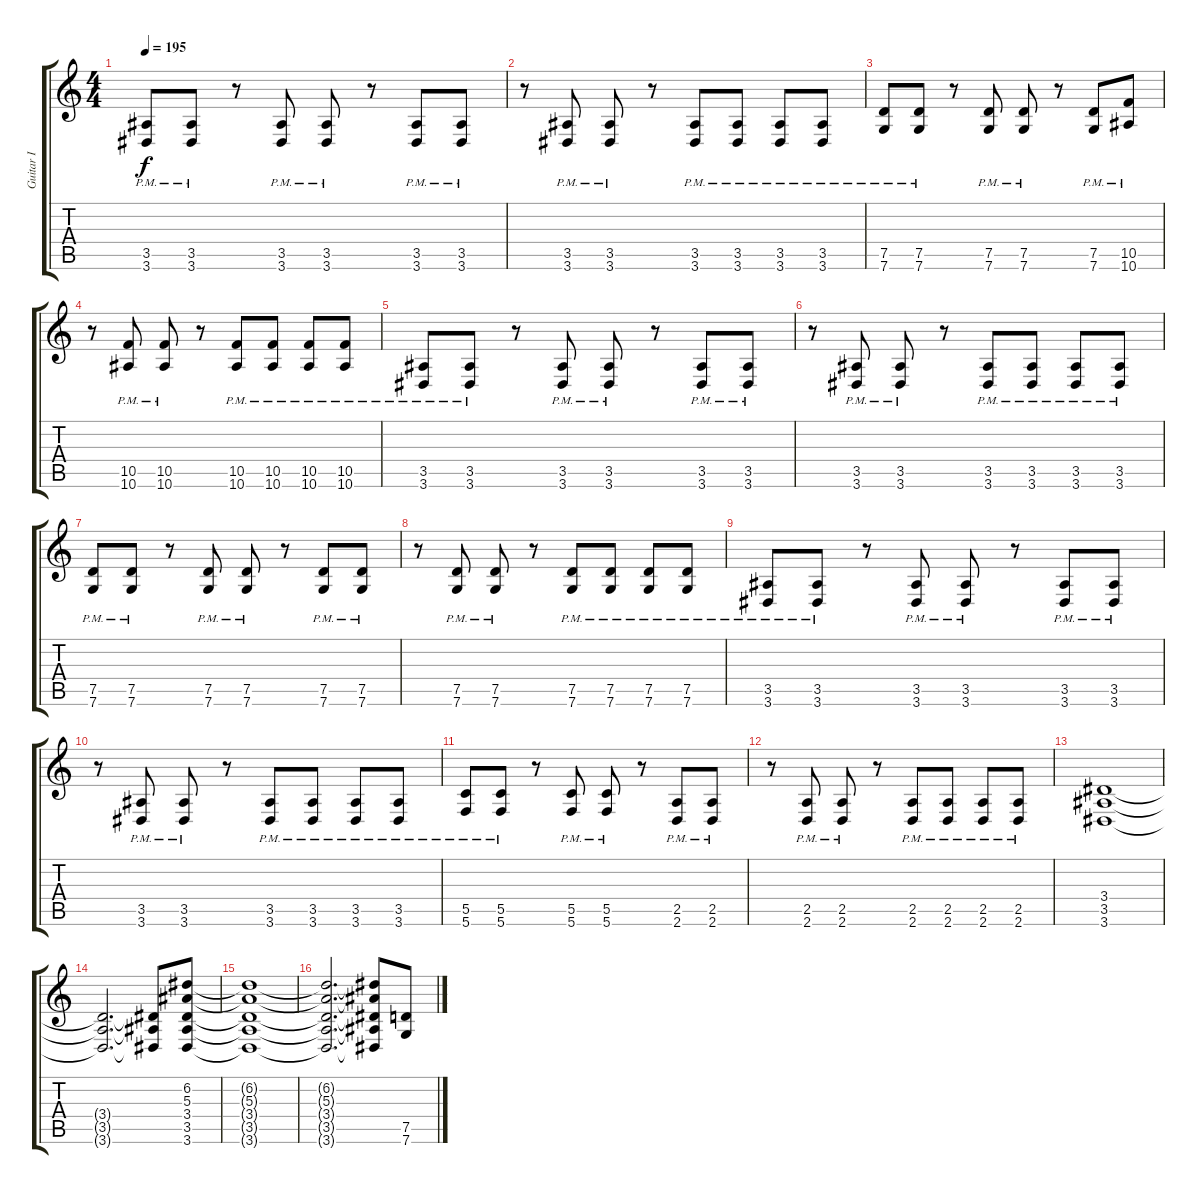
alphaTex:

\track ("Guitar I" "Guitar I") {instrument overdrivenguitar}
\staff {score tabs}
\tuning (D4 A3 F3 C3 G2 C2) {hide}
\ts (4 4)
\tempo 195
\clef g2
\ks c
(3.5 3.6{pm}).8{dy f} (3.5 3.6{pm}).8 r.8 (3.5 3.6{pm}).8 (3.5 3.6{pm}).8 r.8 (3.5 3.6{pm}).8 (3.5 3.6{pm}).8 |
r.8 (3.5 3.6{pm}).8 (3.5 3.6{pm}).8 r.8 (3.5 3.6{pm}).8 (3.5 3.6{pm}).8 (3.5 3.6{pm}).8 (3.5 3.6{pm}).8 |
(7.5 7.6{pm}).8 (7.5 7.6{pm}).8 r.8 (7.5 7.6{pm}).8 (7.5 7.6{pm}).8 r.8 (7.5 7.6{pm}).8 (10.5 10.6{pm}).8 |
r.8 (10.5 10.6{pm}).8 (10.5 10.6{pm}).8 r.8 (10.5 10.6{pm}).8 (10.5 10.6{pm}).8 (10.5 10.6{pm}).8 (10.5 10.6{pm}).8 |
(3.5 3.6{pm}).8 (3.5 3.6{pm}).8 r.8 (3.5 3.6{pm}).8 (3.5 3.6{pm}).8 r.8 (3.5 3.6{pm}).8 (3.5 3.6{pm}).8 |
r.8 (3.5 3.6{pm}).8 (3.5 3.6{pm}).8 r.8 (3.5 3.6{pm}).8 (3.5 3.6{pm}).8 (3.5 3.6{pm}).8 (3.5 3.6{pm}).8 |
(7.5 7.6{pm}).8 (7.5 7.6{pm}).8 r.8 (7.5 7.6{pm}).8 (7.5 7.6{pm}).8 r.8 (7.5 7.6{pm}).8 (7.5 7.6{pm}).8 |
r.8 (7.5 7.6{pm}).8 (7.5 7.6{pm}).8 r.8 (7.5 7.6{pm}).8 (7.5 7.6{pm}).8 (7.5 7.6{pm}).8 (7.5 7.6{pm}).8 |
(3.5 3.6{pm}).8 (3.5 3.6{pm}).8 r.8 (3.5 3.6{pm}).8 (3.5 3.6{pm}).8 r.8 (3.5 3.6{pm}).8 (3.5 3.6{pm}).8 |
r.8 (3.5 3.6{pm}).8 (3.5 3.6{pm}).8 r.8 (3.5 3.6{pm}).8 (3.5 3.6{pm}).8 (3.5 3.6{pm}).8 (3.5 3.6{pm}).8 |
(5.5 5.6{pm}).8 (5.5 5.6{pm}).8 r.8 (5.5 5.6{pm}).8 (5.5 5.6{pm}).8 r.8 (2.5 2.6{pm}).8 (2.5 2.6{pm}).8 |
r.8 (2.5 2.6{pm}).8 (2.5 2.6{pm}).8 r.8 (2.5 2.6{pm}).8 (2.5 2.6{pm}).8 (2.5 2.6{pm}).8 (2.5 2.6{pm}).8 |
(3.4 3.5 3.6).1 |
(3.4{t} 3.5{t} 3.6{t}).2{d} (3.4{t} 3.5{t} 3.6{t}).8 (6.2 5.3 3.4 3.5 3.6).8 |
(6.2{t} 5.3{t} 3.4{t} 3.5{t} 3.6{t}).1 |
(6.2{t} 5.3{t} 3.4{t} 3.5{t} 3.6{t}).2{d} (6.2{t} 5.3{t} 3.4{t} 3.5{t} 3.6{t}).8 (7.5 7.6).8
